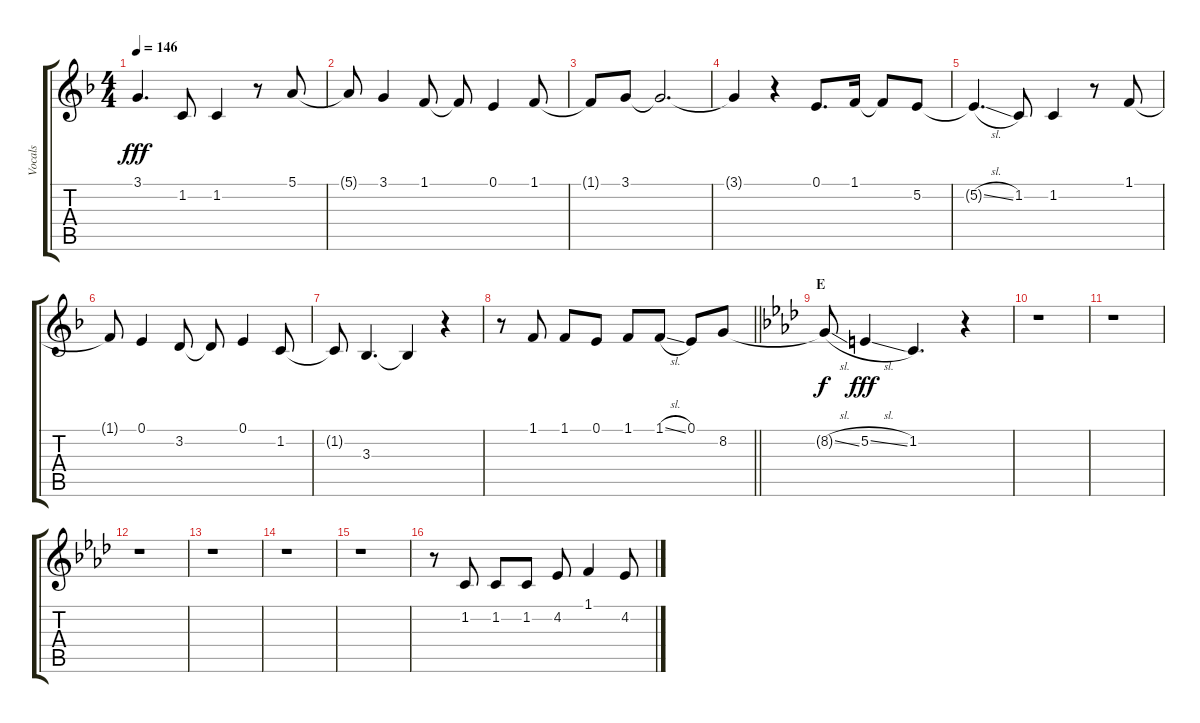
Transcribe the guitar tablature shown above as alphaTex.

\track ("Vocals" "Vocals") {instrument voiceoohs}
\staff {score tabs}
\tuning (E4 B3 G3 D3 A2 E2) {hide}
\ts (4 4)
\tempo 146
\clef g2
\ks f
3.1{t}.4{d dy fff} 1.2.8 1.2.4 r.8 5.1.8 |
5.1{t}.8 3.1.4 1.1.8 1.1{t}.8 0.1.4 1.1.8 |
1.1{t}.8 3.1.8 3.1{t}.2{d} |
3.1{t}.4 r.4 0.1.8{d} 1.1.16 1.1{t}.8 5.2.8 |
5.2{sl t}.4{d} 1.2.8 1.2.4 r.8 1.1.8 |
1.1{t}.8 0.1.4 3.2.8 3.2{t}.8 0.1.4 1.2.8 |
1.2{t}.8 3.3.4{d} 3.3{t}.4 r.4 |
\barLineRight lightlight
r.8 1.1.8 1.1.8 0.1.8 1.1.8 1.1{sl}.8 0.1.8 8.2.8 |
\section ("" "E")
\ks ab
8.2{sl t}.8{dy f} 5.2{sl}.4{dy fff} 1.2.4{d} r.4 |
r.1 |
r.1 |
r.1 |
r.1 |
r.1 |
r.1 |
r.8 1.2.8 1.2.8 1.2.8 4.2.8 1.1.4 4.2{sl}.8
